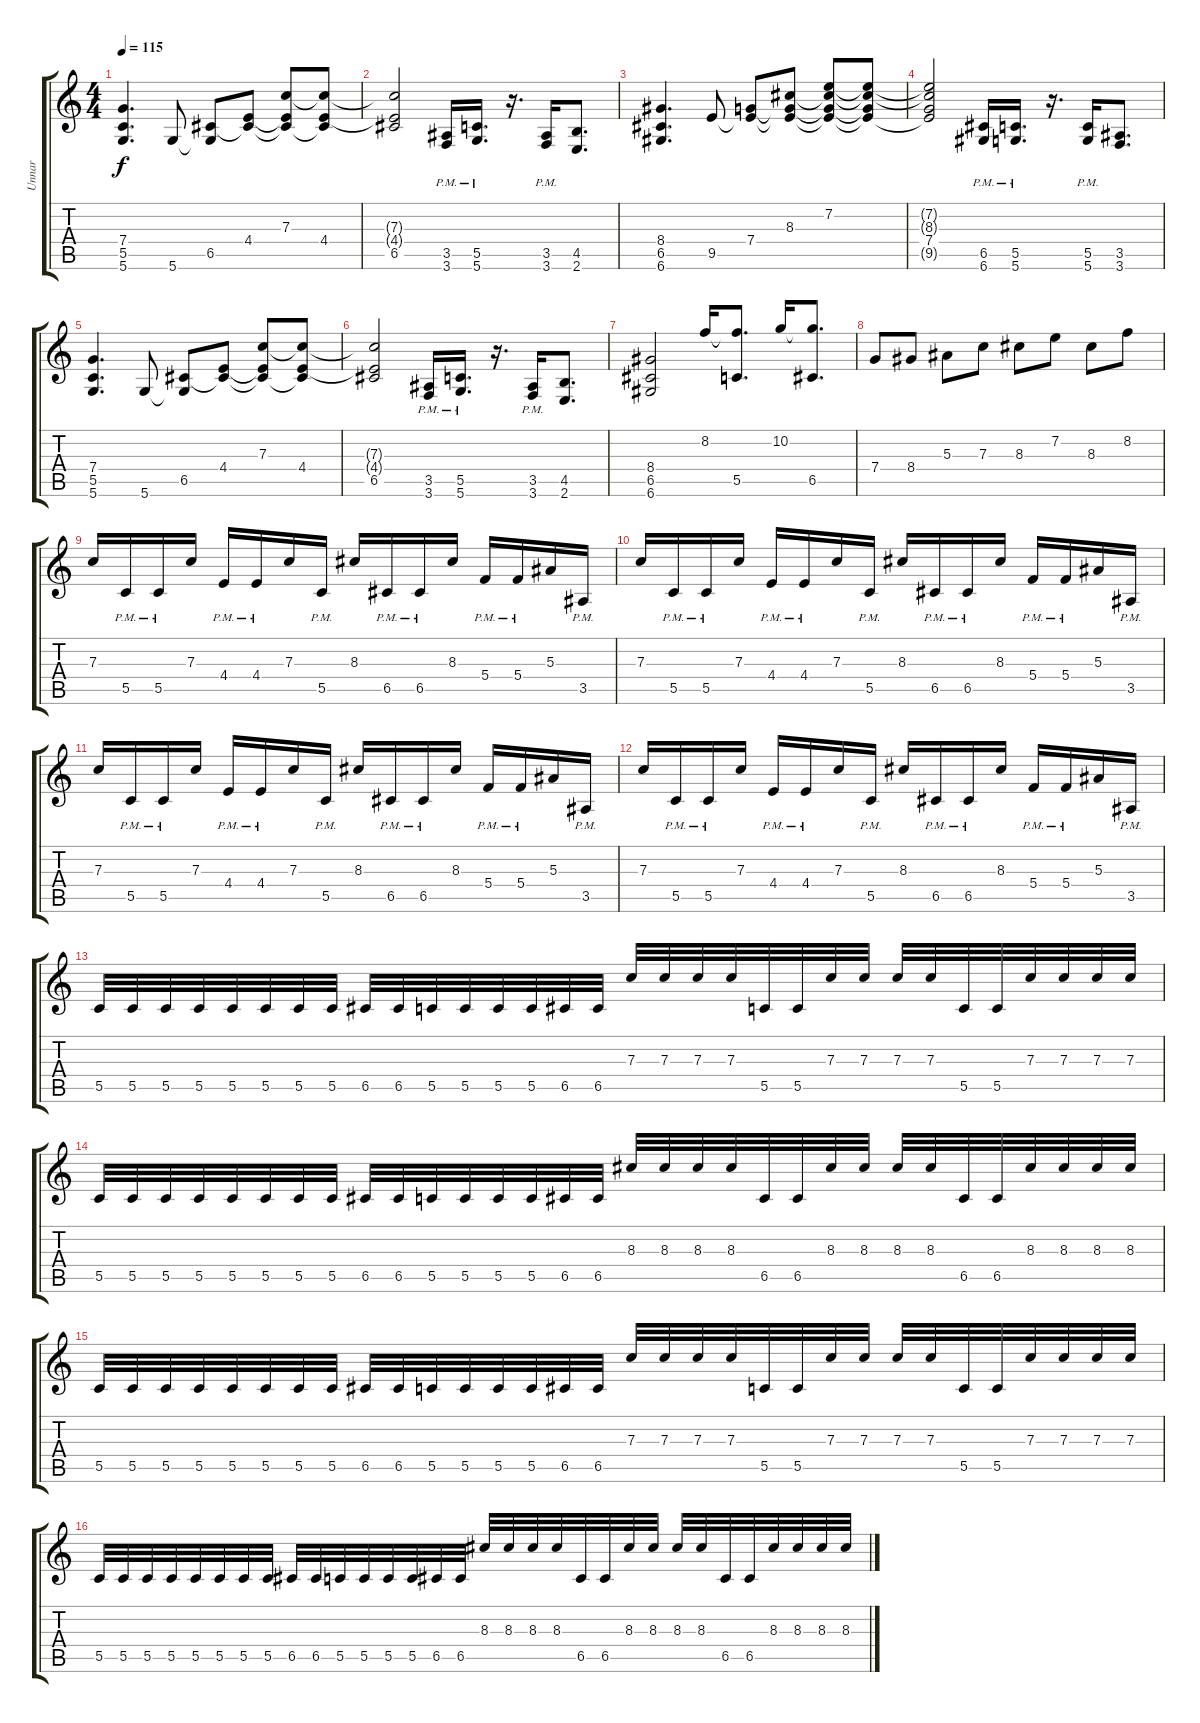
\track ("Unnar" "Unnar") {instrument distortionguitar}
\staff {score tabs}
\tuning (D4 A3 F3 C3 G2 D2) {hide}
\ts (4 4)
\tempo 115
\clef g2
\ks c
(7.4 5.5 5.6).4{d dy f} 5.6.8 (6.5 5.6{t}).8 (4.4 6.5{t}).8 (7.3 4.4{t} 6.5{t}).8 (7.3{t} 4.4 6.5{t}).8 |
(7.3{t} 4.4{t} 6.5).2 (3.5{pm} 3.6{pm}).16 (5.5{pm} 5.6{pm}).16{d} r.16{d} (3.5{pm} 3.6{pm}).16 (4.5 2.6).8{d} |
(8.4 6.5 6.6).4{d} 9.5.8 (7.4 9.5{t}).8 (8.3 7.4{t} 9.5{t}).8 (7.2 8.3{t} 7.4{t} 9.5{t}).8 (7.2{t} 8.3{t} 7.4{t} 9.5{t}).8 |
(7.2{t} 8.3{t} 7.4 9.5{t}).2 (6.5{pm} 6.6{pm}).16 (5.5{pm} 5.6{pm}).16{d} r.16{d} (5.5{pm} 5.6{pm}).16 (3.5 3.6).8{d} |
(7.4 5.5 5.6).4{d} 5.6.8 (6.5 5.6{t}).8 (4.4 6.5{t}).8 (7.3 4.4{t} 6.5{t}).8 (7.3{t} 4.4 6.5{t}).8 |
(7.3{t} 4.4{t} 6.5).2 (3.5{pm} 3.6{pm}).16 (5.5{pm} 5.6{pm}).16{d} r.16{d} (3.5{pm} 3.6{pm}).16 (4.5 2.6).8{d} |
(8.4 6.5 6.6).2 8.2.16 (8.2{t} 5.5).8{d} 10.2.16 (10.2{t} 6.5).8{d} |
7.4.8 8.4.8 5.3.8 7.3.8 8.3.8 7.2.8 8.3.8 8.2.8 |
7.3.16 5.5{pm}.16 5.5{pm}.16 7.3.16 4.4{pm}.16 4.4{pm}.16 7.3.16 5.5{pm}.16 8.3.16 6.5{pm}.16 6.5{pm}.16 8.3.16 5.4{pm}.16 5.4{pm}.16 5.3.16 3.5{pm}.16 |
7.3.16 5.5{pm}.16 5.5{pm}.16 7.3.16 4.4{pm}.16 4.4{pm}.16 7.3.16 5.5{pm}.16 8.3.16 6.5{pm}.16 6.5{pm}.16 8.3.16 5.4{pm}.16 5.4{pm}.16 5.3.16 3.5{pm}.16 |
7.3.16 5.5{pm}.16 5.5{pm}.16 7.3.16 4.4{pm}.16 4.4{pm}.16 7.3.16 5.5{pm}.16 8.3.16 6.5{pm}.16 6.5{pm}.16 8.3.16 5.4{pm}.16 5.4{pm}.16 5.3.16 3.5{pm}.16 |
7.3.16 5.5{pm}.16 5.5{pm}.16 7.3.16 4.4{pm}.16 4.4{pm}.16 7.3.16 5.5{pm}.16 8.3.16 6.5{pm}.16 6.5{pm}.16 8.3.16 5.4{pm}.16 5.4{pm}.16 5.3.16 3.5{pm}.16 |
5.5.32 5.5.32 5.5.32 5.5.32 5.5.32 5.5.32 5.5.32 5.5.32 6.5.32 6.5.32 5.5.32 5.5.32 5.5.32 5.5.32 6.5.32 6.5.32 7.3.32 7.3.32 7.3.32 7.3.32 5.5.32 5.5.32 7.3.32 7.3.32 7.3.32 7.3.32 5.5.32 5.5.32 7.3.32 7.3.32 7.3.32 7.3.32 |
5.5.32 5.5.32 5.5.32 5.5.32 5.5.32 5.5.32 5.5.32 5.5.32 6.5.32 6.5.32 5.5.32 5.5.32 5.5.32 5.5.32 6.5.32 6.5.32 8.3.32 8.3.32 8.3.32 8.3.32 6.5.32 6.5.32 8.3.32 8.3.32 8.3.32 8.3.32 6.5.32 6.5.32 8.3.32 8.3.32 8.3.32 8.3.32 |
5.5.32 5.5.32 5.5.32 5.5.32 5.5.32 5.5.32 5.5.32 5.5.32 6.5.32 6.5.32 5.5.32 5.5.32 5.5.32 5.5.32 6.5.32 6.5.32 7.3.32 7.3.32 7.3.32 7.3.32 5.5.32 5.5.32 7.3.32 7.3.32 7.3.32 7.3.32 5.5.32 5.5.32 7.3.32 7.3.32 7.3.32 7.3.32 |
5.5.32 5.5.32 5.5.32 5.5.32 5.5.32 5.5.32 5.5.32 5.5.32 6.5.32 6.5.32 5.5.32 5.5.32 5.5.32 5.5.32 6.5.32 6.5.32 8.3.32 8.3.32 8.3.32 8.3.32 6.5.32 6.5.32 8.3.32 8.3.32 8.3.32 8.3.32 6.5.32 6.5.32 8.3.32 8.3.32 8.3.32 8.3.32
